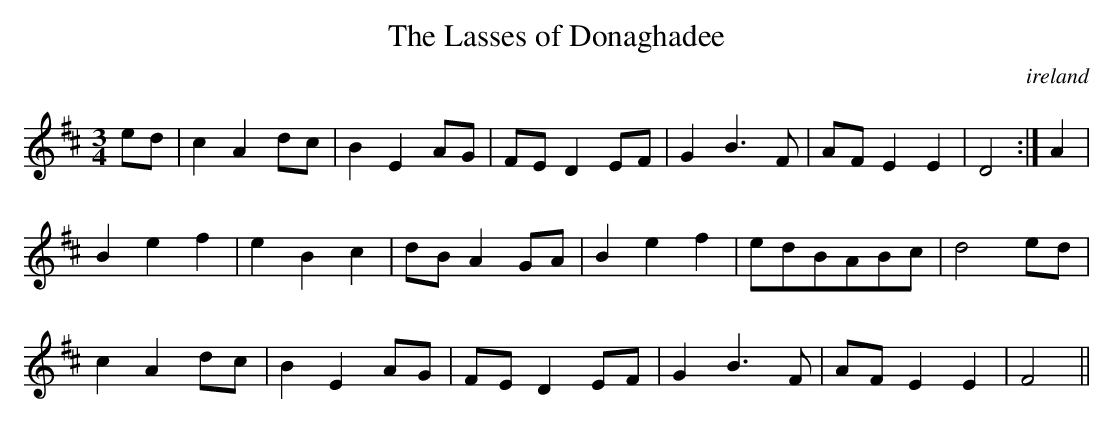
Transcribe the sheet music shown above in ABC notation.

X:1
T:The Lasses of Donaghadee
O:ireland
L:1/8
M:3/4
K:D
ed|\
c2 A2 dc|B2 E2 AG|FE D2 EF|G2 B3 F|AF E2 E2|D4:|A2|
B2e2f2|e2B2c2|dBA2GA|B2e2f2|edBABc|d4 ed|
c2 A2 dc|B2E2AG|FED2EF|G2 B3 F|AFE2E2|F4||
